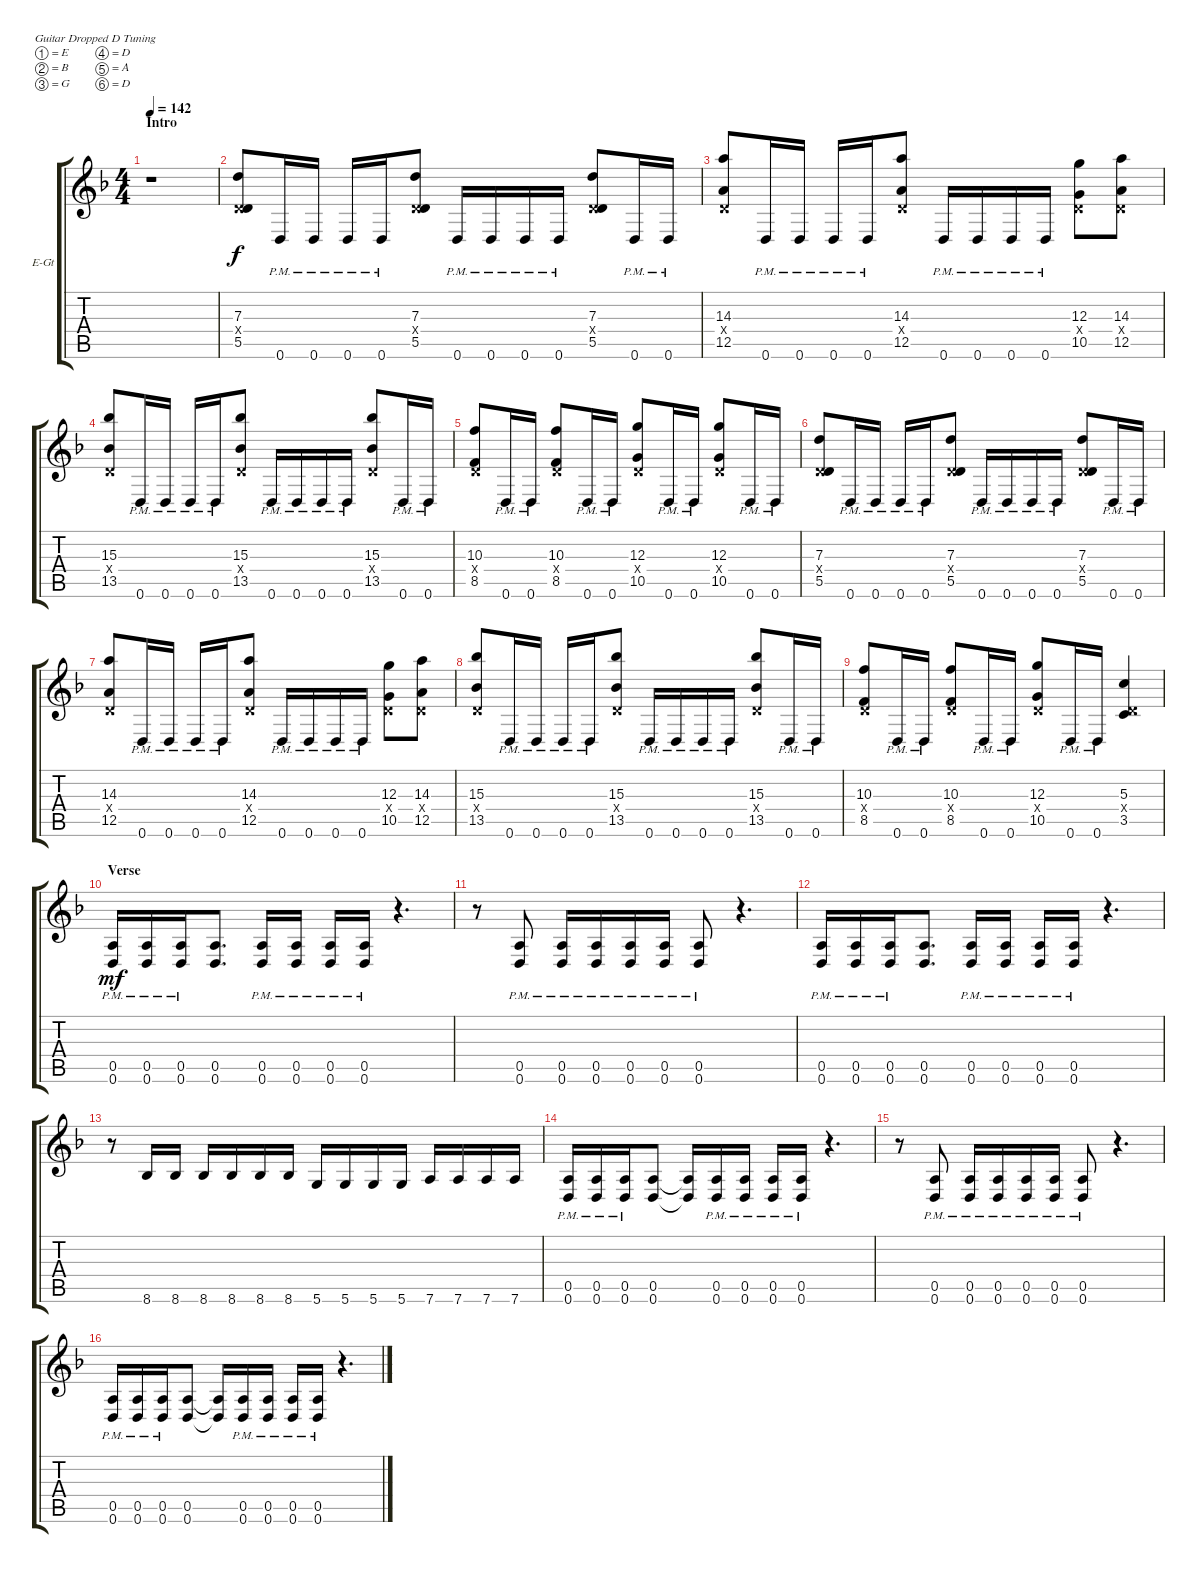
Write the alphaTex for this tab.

\bracketExtendMode groupsimilarinstruments
\firstSystemTrackNameOrientation horizontal
\otherSystemsTrackNameOrientation horizontal
\track ("Electric Guitar 1" "E-Gt") {instrument distortionguitar}
\staff {score tabs}
\tuning (E4 B3 G3 D3 A2 D2)
\ts (4 4)
\section ("" "Intro")
\tempo 142
\clef g2
\ks dminor
r.1{dy f instrument distortionguitar} |
(7.3 0.4{x} 5.5).8 0.6{pm}.16 0.6{pm}.16 0.6{pm}.16 0.6{pm}.16 (7.3 0.4{x} 5.5).8 0.6{pm}.16 0.6{pm}.16 0.6{pm}.16 0.6{pm}.16 (7.3 0.4{x} 5.5).8 0.6{pm}.16 0.6{pm}.16 |
(14.3 0.4{x} 12.5).8 0.6{pm}.16 0.6{pm}.16 0.6{pm}.16 0.6{pm}.16 (14.3 0.4{x} 12.5).8 0.6{pm}.16 0.6{pm}.16 0.6{pm}.16 0.6{pm}.16 (12.3 0.4{x} 10.5).8 (14.3 0.4{x} 12.5).8 |
(15.3 0.4{x} 13.5).8 0.6{pm}.16 0.6{pm}.16 0.6{pm}.16 0.6{pm}.16 (15.3 0.4{x} 13.5).8 0.6{pm}.16 0.6{pm}.16 0.6{pm}.16 0.6{pm}.16 (15.3 0.4{x} 13.5).8 0.6{pm}.16 0.6{pm}.16 |
(10.3 0.4{x} 8.5).8 0.6{pm}.16 0.6{pm}.16 (10.3 0.4{x} 8.5).8 0.6{pm}.16 0.6{pm}.16 (12.3 0.4{x} 10.5).8 0.6{pm}.16 0.6{pm}.16 (12.3 0.4{x} 10.5).8 0.6{pm}.16 0.6{pm}.16 |
(7.3 0.4{x} 5.5).8 0.6{pm}.16 0.6{pm}.16 0.6{pm}.16 0.6{pm}.16 (7.3 0.4{x} 5.5).8 0.6{pm}.16 0.6{pm}.16 0.6{pm}.16 0.6{pm}.16 (7.3 0.4{x} 5.5).8 0.6{pm}.16 0.6{pm}.16 |
(14.3 0.4{x} 12.5).8 0.6{pm}.16 0.6{pm}.16 0.6{pm}.16 0.6{pm}.16 (14.3 0.4{x} 12.5).8 0.6{pm}.16 0.6{pm}.16 0.6{pm}.16 0.6{pm}.16 (12.3 0.4{x} 10.5).8 (14.3 0.4{x} 12.5).8 |
(15.3 0.4{x} 13.5).8 0.6{pm}.16 0.6{pm}.16 0.6{pm}.16 0.6{pm}.16 (15.3 0.4{x} 13.5).8 0.6{pm}.16 0.6{pm}.16 0.6{pm}.16 0.6{pm}.16 (15.3 0.4{x} 13.5).8 0.6{pm}.16 0.6{pm}.16 |
(10.3 0.4{x} 8.5).8 0.6{pm}.16 0.6{pm}.16 (10.3 0.4{x} 8.5).8 0.6{pm}.16 0.6{pm}.16 (12.3 0.4{x} 10.5).8 0.6{pm}.16 0.6{pm}.16 (5.3 0.4{x} 3.5).4 |
\section ("" "Verse")
(0.5{pm} 0.6{pm}).16{dy mf} (0.5{pm} 0.6{pm}).16 (0.5{pm} 0.6{pm}).16 (0.5 0.6).8{d} (0.5{pm} 0.6{pm}).16 (0.5{pm} 0.6{pm}).16 (0.5{pm} 0.6{pm}).16 (0.5{pm} 0.6{pm}).16 r.4{d} |
r.8 (0.5{pm} 0.6{pm}).8 (0.5{pm} 0.6{pm}).16 (0.5{pm} 0.6{pm}).16 (0.5{pm} 0.6{pm}).16 (0.5{pm} 0.6{pm}).16 (0.5{pm} 0.6{pm}).8 r.4{d} |
(0.5{pm} 0.6{pm}).16 (0.5{pm} 0.6{pm}).16 (0.5{pm} 0.6{pm}).16 (0.5 0.6).8{d} (0.5{pm} 0.6{pm}).16 (0.5{pm} 0.6{pm}).16 (0.5{pm} 0.6{pm}).16 (0.5{pm} 0.6{pm}).16 r.4{d} |
r.8 8.6.16 8.6.16 8.6.16 8.6.16 8.6.16 8.6.16 5.6.16 5.6.16 5.6.16 5.6.16 7.6.16 7.6.16 7.6.16 7.6.16 |
(0.5{pm} 0.6{pm}).16 (0.5{pm} 0.6{pm}).16 (0.5{pm} 0.6{pm}).16 (0.5 0.6).8 (0.5{t} 0.6{t}).16 (0.5{pm} 0.6{pm}).16 (0.5{pm} 0.6{pm}).16 (0.5{pm} 0.6{pm}).16 (0.5{pm} 0.6{pm}).16 r.4{d} |
r.8 (0.5{pm} 0.6{pm}).8 (0.5{pm} 0.6{pm}).16 (0.5{pm} 0.6{pm}).16 (0.5{pm} 0.6{pm}).16 (0.5{pm} 0.6{pm}).16 (0.5{pm} 0.6{pm}).8 r.4{d} |
(0.5{pm} 0.6{pm}).16 (0.5{pm} 0.6{pm}).16 (0.5{pm} 0.6{pm}).16 (0.5 0.6).8 (0.5{t} 0.6{t}).16 (0.5{pm} 0.6{pm}).16 (0.5{pm} 0.6{pm}).16 (0.5{pm} 0.6{pm}).16 (0.5{pm} 0.6{pm}).16 r.4{d}
